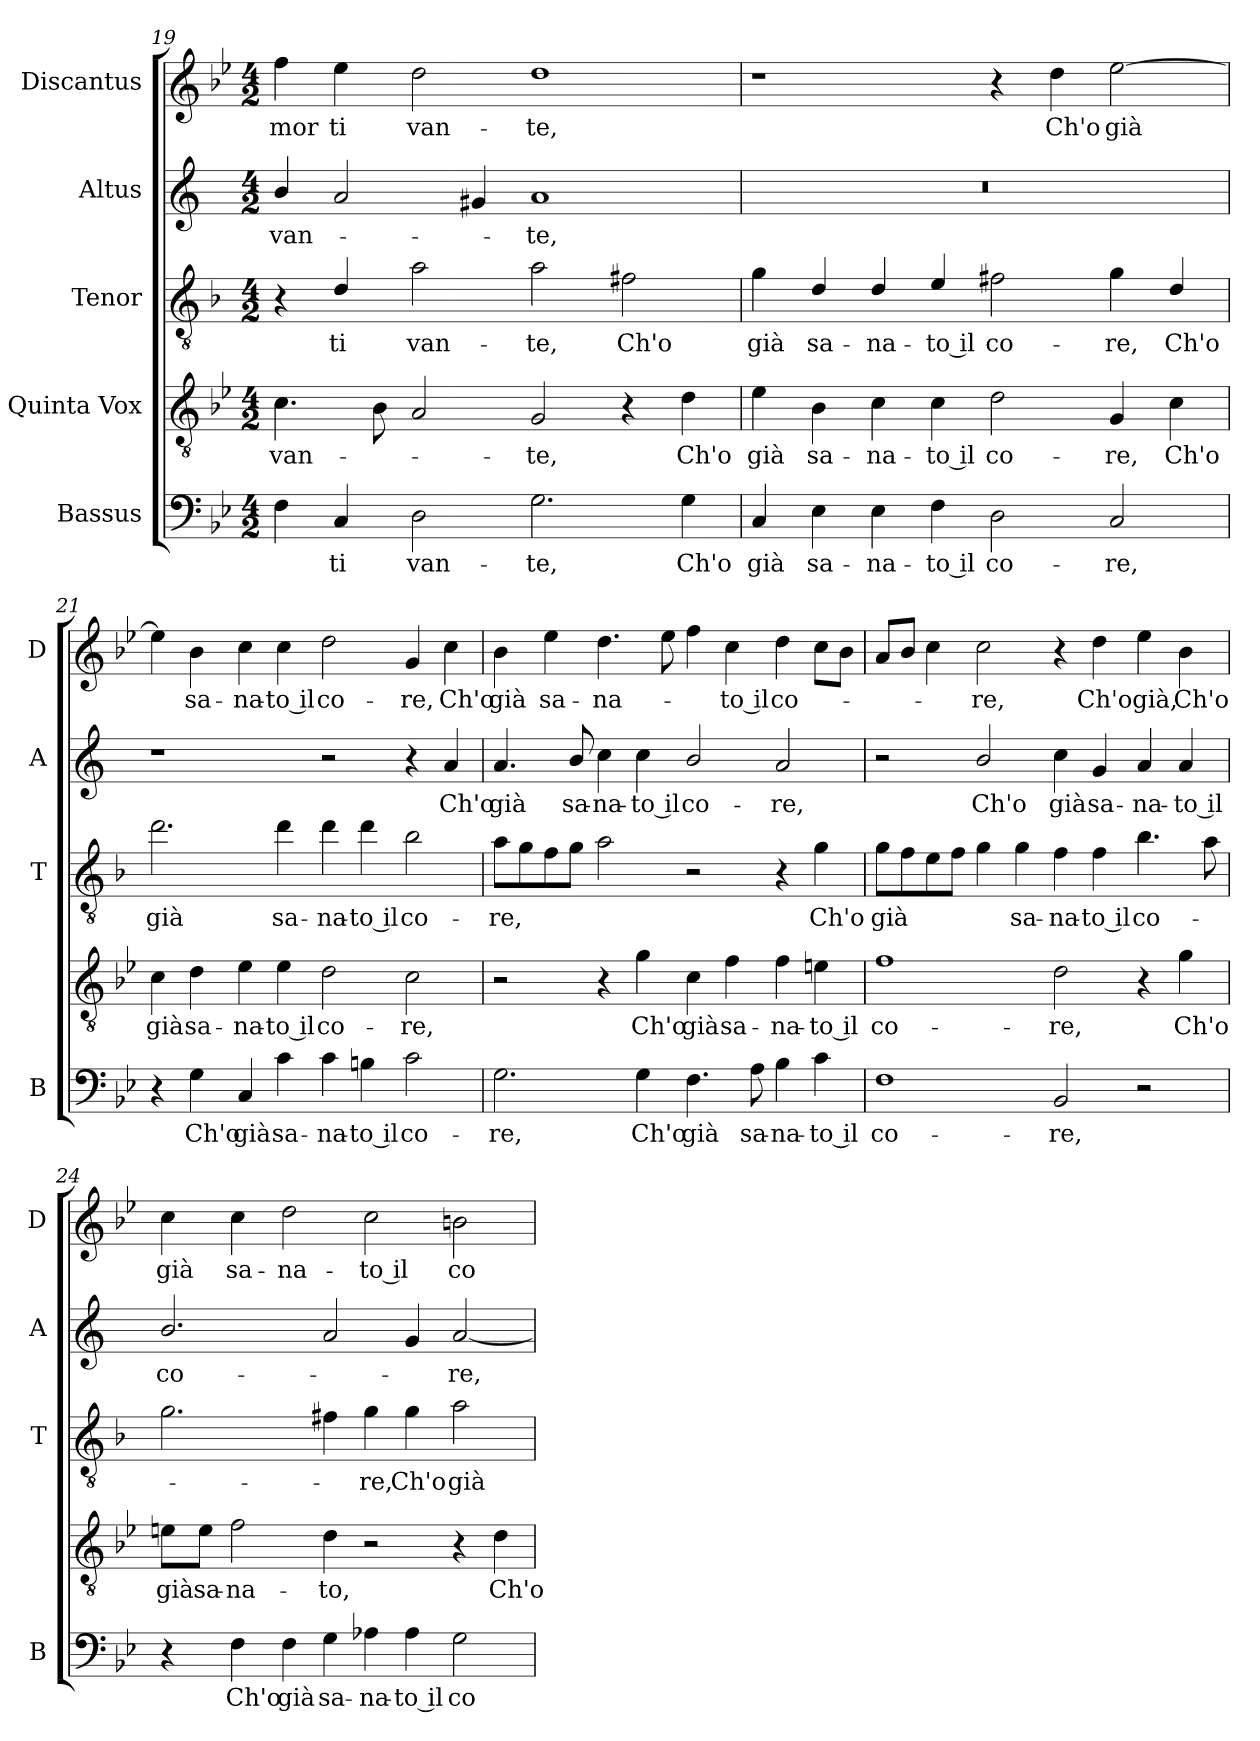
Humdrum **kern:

**kern	**text	**kern	**text	**kern	**text	**kern	**text	**kern	**text
*part5	*part5	*part4	*part4	*part3	*part3	*part2	*part2	*part1	*part1
*staff5	*staff5	*staff4	*staff4	*staff3	*staff3	*staff2	*staff2	*staff1	*staff1
*I"Bassus	*	*I"Quinta Vox	*	*I"Tenor	*	*I"Altus	*	*I"Discantus	*
*I'B	*	*	*	*I'T	*	*I'A	*	*I'D	*
*clefF4	*	*clefGv2	*	*clefGv2	*	*clefG2	*	*clefG2	*
*	*	*	*	*ITrd4c7	*	*ITrd1c2	*	*	*
*k[b-e-]	*	*k[b-e-]	*	*k[b-e-]	*	*k[b-e-]	*	*k[b-e-]	*
*B-:	*	*B-:	*	*B-:	*	*B-:	*	*B-:	*
*M4/2	*	*M4/2	*	*M4/2	*	*M4/2	*	*M4/2	*
=19	=19	=19	=19	=19	=19	=19	=19	=19	=19
!	!	!	!LO:LY:b	!	!	!	!LO:LY:b	!	!LO:LY:b
4F\	.	4.c\	van-	4r	.	4a/	van-	4ff\	-mor
!	!LO:LY:b	!	!	!	!LO:LY:b	!	!	!	!LO:LY:b
4C/	ti	.	.	4G/	ti	2g/	.	4ee-\	ti
.	.	8B-\	.	.	.	.	.	.	.
!	!LO:LY:b	!	!	!	!LO:LY:b	!	!	!	!LO:LY:b
2D\	van-	2A/	.	2d\	van-	.	.	2dd\	van-
.	.	.	.	.	.	4f#X/	.	.	.
!	!LO:LY:b	!	!LO:LY:b	!	!LO:LY:b	!	!LO:LY:b	!	!LO:LY:b
2.G\	-te,	2G/	-te,	2d\	-te,	1g	-te,	1dd	-te,
!	!	!	!	!	!LO:LY:b	!	!	!	!
.	.	4r	.	2Bn\	Ch'o	.	.	.	.
!	!LO:LY:b	!	!LO:LY:b	!	!	!	!	!	!
4G\	Ch'o	4d\	Ch'o	.	.	.	.	.	.
=20	=20	=20	=20	=20	=20	=20	=20	=20	=20
!	!LO:LY:b	!	!LO:LY:b	!	!LO:LY:b	!	!	!	!
4C/	già	4e-\	già	4c\	già	0r	.	1r	.
!	!LO:LY:b	!	!LO:LY:b	!	!LO:LY:b	!	!	!	!
4E-\	sa-	4B-\	sa-	4G/	sa-	.	.	.	.
!	!LO:LY:b	!	!LO:LY:b	!	!LO:LY:b	!	!	!	!
4E-\	-na-	4c\	-na-	4G/	-na-	.	.	.	.
!	!LO:LY:b	!	!LO:LY:b	!	!LO:LY:b	!	!	!	!
4F\	-to il	4c\	-to il	4A/	-to il	.	.	.	.
!	!LO:LY:b	!	!LO:LY:b	!	!LO:LY:b	!	!	!	!
2D\	co-	2d\	co-	2Bn\	co-	.	.	4r	.
!	!	!	!	!	!	!	!	!	!LO:LY:b
.	.	.	.	.	.	.	.	4dd\	Ch'o
!	!LO:LY:b	!	!LO:LY:b	!	!LO:LY:b	!	!	!	!LO:LY:b
2C/	-re,	4G/	-re,	4c\	-re,	.	.	[2ee-\	già
!	!	!	!LO:LY:b	!	!LO:LY:b	!	!	!	!
.	.	4c\	Ch'o	4G/	Ch'o	.	.	.	.
!!LO:LB:g=z
=21	=21	=21	=21	=21	=21	=21	=21	=21	=21
!	!	!	!LO:LY:b	!	!LO:LY:b	!	!	!	!
4r	.	4c\	già	2.g\	già	1r	.	4ee-\]	.
!	!LO:LY:b	!	!LO:LY:b	!	!	!	!	!	!LO:LY:b
4G\	Ch'o	4d\	sa-	.	.	.	.	4b-\	sa-
!	!LO:LY:b	!	!LO:LY:b	!	!	!	!	!	!LO:LY:b
4C/	già	4e-\	-na-	.	.	.	.	4cc\	-na-
!	!LO:LY:b	!	!LO:LY:b	!	!LO:LY:b	!	!	!	!LO:LY:b
4c\	sa-	4e-\	-to il	4g\	sa-	.	.	4cc\	-to il
!	!LO:LY:b	!	!LO:LY:b	!	!LO:LY:b	!	!	!	!LO:LY:b
4c\	-na-	2d\	co-	4g\	-na-	2r	.	2dd\	co-
!	!LO:LY:b	!	!	!	!LO:LY:b	!	!	!	!
4Bn\	-to il	.	.	4g\	-to il	.	.	.	.
!	!LO:LY:b	!	!LO:LY:b	!	!LO:LY:b	!	!	!	!LO:LY:b
2c\	co-	2c\	-re,	2e-\	co-	4r	.	4g/	-re,
!	!	!	!	!	!	!	!LO:LY:b	!	!LO:LY:b
.	.	.	.	.	.	4g/	Ch'o	4cc\	Ch'o
=22	=22	=22	=22	=22	=22	=22	=22	=22	=22
!	!LO:LY:b	!	!	!	!LO:LY:b	!	!LO:LY:b	!	!LO:LY:b
2.G\	-re,	2r	.	8d\L	-re,	4.g/	già	4b-\	già
.	.	.	.	8c\	.	.	.	.	.
!	!	!	!	!	!	!	!	!	!LO:LY:b
.	.	.	.	8B-\	.	.	.	4ee-\	sa-
!	!	!	!	!	!	!	!LO:LY:b	!	!
.	.	.	.	8c\J	.	8a/	sa-	.	.
!	!	!	!	!	!	!	!LO:LY:b	!	!LO:LY:b
.	.	4r	.	2d\	.	4b-\	-na-	4.dd\	-na-
!	!LO:LY:b	!	!LO:LY:b	!	!	!	!LO:LY:b	!	!
4G\	Ch'o	4g\	Ch'o	.	.	4b-\	-to il	.	.
.	.	.	.	.	.	.	.	8ee-\	.
!	!LO:LY:b	!	!LO:LY:b	!	!	!	!LO:LY:b	!	!
4.F\	già	4c\	già	2r	.	2a/	co-	4ff\	.
!	!	!	!LO:LY:b	!	!	!	!	!	!LO:LY:b
.	.	4f\	sa-	.	.	.	.	4cc\	-to il
!	!LO:LY:b	!	!	!	!	!	!	!	!
8A\	sa-	.	.	.	.	.	.	.	.
!	!LO:LY:b	!	!LO:LY:b	!	!	!	!LO:LY:b	!	!LO:LY:b
4B-\	-na-	4f\	-na-	4r	.	2g/	-re,	4dd\	co-
!	!LO:LY:b	!	!LO:LY:b	!	!LO:LY:b	!	!	!	!
4c\	-to il	4en\	-to il	4c\	Ch'o	.	.	8cc\L	.
.	.	.	.	.	.	.	.	8b-\J	.
=23	=23	=23	=23	=23	=23	=23	=23	=23	=23
!	!LO:LY:b	!	!LO:LY:b	!	!LO:LY:b	!	!	!	!
1F	co-	1f	co-	8c\L	già	2r	.	8a/L	.
.	.	.	.	8B-\	.	.	.	8b-/J	.
.	.	.	.	8A\	.	.	.	4cc\	.
.	.	.	.	8B-\J	.	.	.	.	.
!	!	!	!	!	!	!	!LO:LY:b	!	!LO:LY:b
.	.	.	.	4c\	.	2a/	Ch'o	2cc\	-re,
!	!	!	!	!	!LO:LY:b	!	!	!	!
.	.	.	.	4c\	sa-	.	.	.	.
!	!LO:LY:b	!	!LO:LY:b	!	!LO:LY:b	!	!LO:LY:b	!	!
2BB-/	-re,	2d\	-re,	4B-\	-na-	4b-\	già	4r	.
!	!	!	!	!	!LO:LY:b	!	!LO:LY:b	!	!LO:LY:b
.	.	.	.	4B-\	-to il	4f/	sa-	4dd\	Ch'o
!	!	!	!	!	!LO:LY:b	!	!LO:LY:b	!	!LO:LY:b
2r	.	4r	.	4.e-\	co-	4g/	-na-	4ee-\	già,
!	!	!	!LO:LY:b	!	!	!	!LO:LY:b	!	!LO:LY:b
.	.	4g\	Ch'o	.	.	4g/	-to il	4b-\	Ch'o
.	.	.	.	8d\	.	.	.	.	.
!!LO:PB:g=z
=24	=24	=24	=24	=24	=24	=24	=24	=24	=24
!	!	!	!LO:LY:b	!	!	!	!LO:LY:b	!	!LO:LY:b
4r	.	8en\L	già	2.c\	.	2.a/	co-	4cc\	già
!	!	!	!LO:LY:b	!	!	!	!	!	!
.	.	8e\J	sa-	.	.	.	.	.	.
!	!LO:LY:b	!	!LO:LY:b	!	!	!	!	!	!LO:LY:b
4F\	Ch'o	2f\	-na-	.	.	.	.	4cc\	sa-
!	!LO:LY:b	!	!	!	!	!	!	!	!LO:LY:b
4F\	già	.	.	.	.	.	.	2dd\	-na-
!	!LO:LY:b	!	!LO:LY:b	!	!	!	!	!	!
4G\	sa-	4d\	-to,	4Bn\	.	2g/	.	.	.
!	!LO:LY:b	!	!	!	!LO:LY:b	!	!	!	!LO:LY:b
4A-X\	-na-	2r	.	4c\	-re,	.	.	2cc\	-to il
!	!LO:LY:b	!	!	!	!LO:LY:b	!	!	!	!
4A-\	-to il	.	.	4c\	Ch'o	4f/	.	.	.
!	!LO:LY:b	!	!	!	!LO:LY:b	!	!LO:LY:b	!	!LO:LY:b
2G\	co-	4r	.	2d\	già	[2g/	-re,	2bn\	co-
!	!	!	!LO:LY:b	!	!	!	!	!	!
.	.	4d\	Ch'o	.	.	.	.	.	.
=	=	=	=	=	=	=	=	=	=
*-	*-	*-	*-	*-	*-	*-	*-	*-	*-
